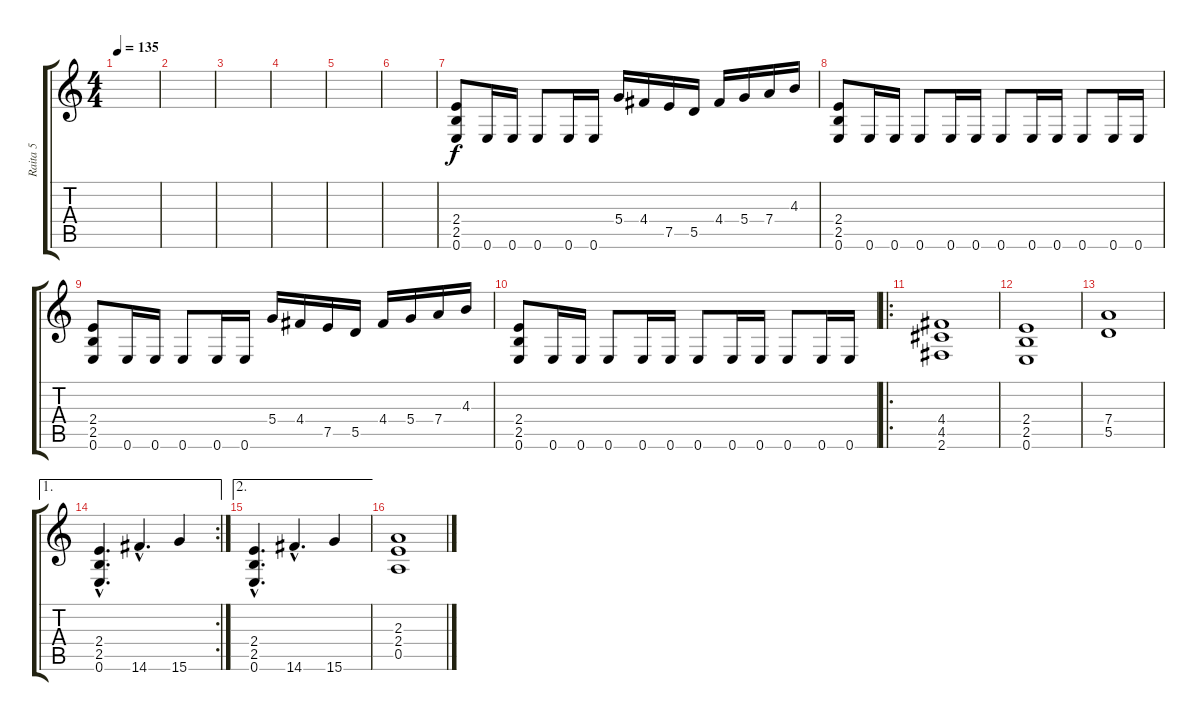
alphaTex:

\track ("Raita 5" "Raita 5") {instrument distortionguitar}
\staff {score tabs}
\tuning (E4 B3 G3 D3 A2 E2) {hide}
\ts (4 4)
\tempo 135
\clef g2
\ks c
|
|
|
|
|
|
(2.4 2.5 0.6).8 0.6.16 0.6.16 0.6.8 0.6.16 0.6.16 5.4.16 4.4.16 7.5.16 5.5.16 4.4.16 5.4.16 7.4.16 4.3.16 |
(2.4 2.5 0.6).8 0.6.16 0.6.16 0.6.8 0.6.16 0.6.16 0.6.8 0.6.16 0.6.16 0.6.8 0.6.16 0.6.16 |
(2.4 2.5 0.6).8 0.6.16 0.6.16 0.6.8 0.6.16 0.6.16 5.4.16 4.4.16 7.5.16 5.5.16 4.4.16 5.4.16 7.4.16 4.3.16 |
(2.4 2.5 0.6).8 0.6.16 0.6.16 0.6.8 0.6.16 0.6.16 0.6.8 0.6.16 0.6.16 0.6.8 0.6.16 0.6.16 |
\ro
(4.4 4.5 2.6).1 |
(2.4 2.5 0.6).1 |
(7.4 5.5).1 |
\ae 1
\rc 2
(2.4{hac} 2.5{hac} 0.6{hac}).4{d} 14.6{hac}.4{d} 15.6.4 |
\ae 2
(2.4{hac} 2.5{hac} 0.6{hac}).4{d} 14.6{hac}.4{d} 15.6.4 |
(2.3 2.4 0.5).1
